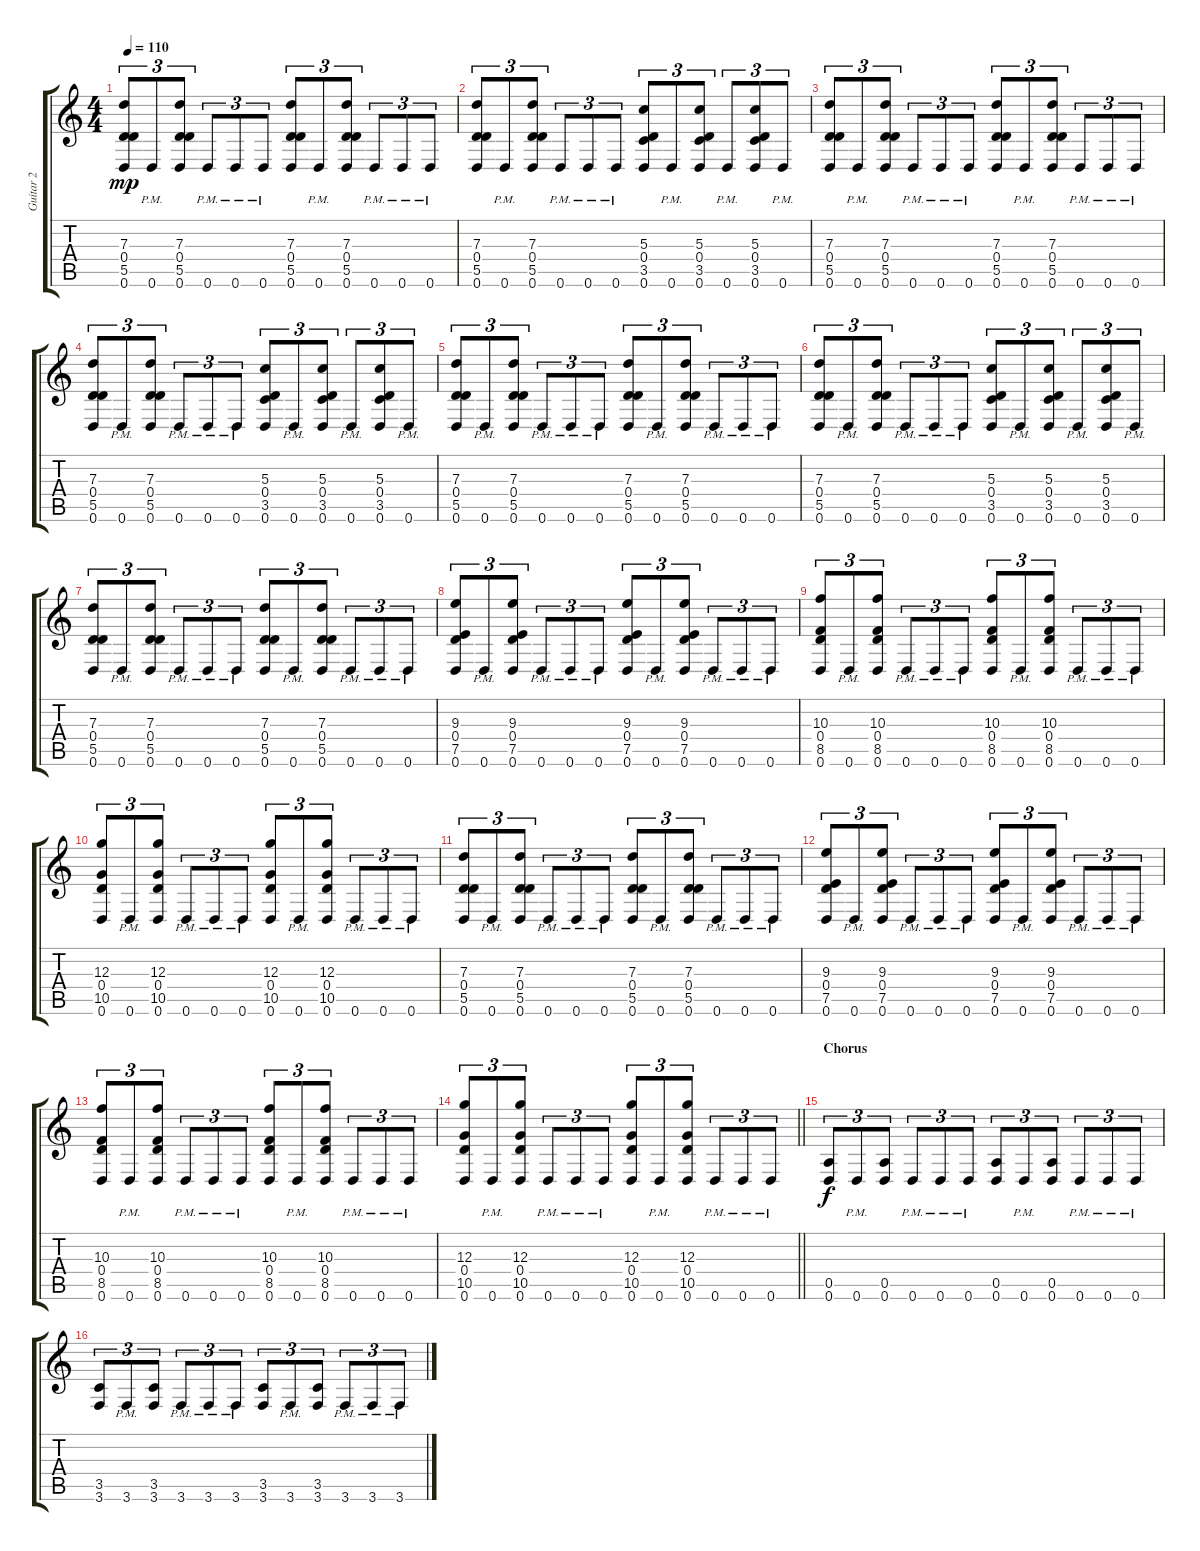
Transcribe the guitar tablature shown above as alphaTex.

\track ("Guitar 2" "Guitar 2") {instrument distortionguitar}
\staff {score tabs}
\tuning (E4 B3 G3 D3 A2 D2) {hide}
\ts (4 4)
\tempo 110
\clef g2
\ks c
(7.3 0.4 5.5 0.6).8{tu (3 2) dy mp} 0.6{pm}.8{tu (3 2)} (7.3 0.4 5.5 0.6).8{tu (3 2)} 0.6{pm}.8{tu (3 2)} 0.6{pm}.8{tu (3 2)} 0.6{pm}.8{tu (3 2)} (7.3 0.4 5.5 0.6).8{tu (3 2)} 0.6{pm}.8{tu (3 2)} (7.3 0.4 5.5 0.6).8{tu (3 2)} 0.6{pm}.8{tu (3 2)} 0.6{pm}.8{tu (3 2)} 0.6{pm}.8{tu (3 2)} |
(7.3 0.4 5.5 0.6).8{tu (3 2)} 0.6{pm}.8{tu (3 2)} (7.3 0.4 5.5 0.6).8{tu (3 2)} 0.6{pm}.8{tu (3 2)} 0.6{pm}.8{tu (3 2)} 0.6{pm}.8{tu (3 2)} (5.3 0.4 3.5 0.6).8{tu (3 2)} 0.6{pm}.8{tu (3 2)} (5.3 0.4 3.5 0.6).8{tu (3 2)} 0.6{pm}.8{tu (3 2)} (5.3 0.4 3.5 0.6).8{tu (3 2)} 0.6{pm}.8{tu (3 2)} |
(7.3 0.4 5.5 0.6).8{tu (3 2)} 0.6{pm}.8{tu (3 2)} (7.3 0.4 5.5 0.6).8{tu (3 2)} 0.6{pm}.8{tu (3 2)} 0.6{pm}.8{tu (3 2)} 0.6{pm}.8{tu (3 2)} (7.3 0.4 5.5 0.6).8{tu (3 2)} 0.6{pm}.8{tu (3 2)} (7.3 0.4 5.5 0.6).8{tu (3 2)} 0.6{pm}.8{tu (3 2)} 0.6{pm}.8{tu (3 2)} 0.6{pm}.8{tu (3 2)} |
(7.3 0.4 5.5 0.6).8{tu (3 2)} 0.6{pm}.8{tu (3 2)} (7.3 0.4 5.5 0.6).8{tu (3 2)} 0.6{pm}.8{tu (3 2)} 0.6{pm}.8{tu (3 2)} 0.6{pm}.8{tu (3 2)} (5.3 0.4 3.5 0.6).8{tu (3 2)} 0.6{pm}.8{tu (3 2)} (5.3 0.4 3.5 0.6).8{tu (3 2)} 0.6{pm}.8{tu (3 2)} (5.3 0.4 3.5 0.6).8{tu (3 2)} 0.6{pm}.8{tu (3 2)} |
(7.3 0.4 5.5 0.6).8{tu (3 2)} 0.6{pm}.8{tu (3 2)} (7.3 0.4 5.5 0.6).8{tu (3 2)} 0.6{pm}.8{tu (3 2)} 0.6{pm}.8{tu (3 2)} 0.6{pm}.8{tu (3 2)} (7.3 0.4 5.5 0.6).8{tu (3 2)} 0.6{pm}.8{tu (3 2)} (7.3 0.4 5.5 0.6).8{tu (3 2)} 0.6{pm}.8{tu (3 2)} 0.6{pm}.8{tu (3 2)} 0.6{pm}.8{tu (3 2)} |
(7.3 0.4 5.5 0.6).8{tu (3 2)} 0.6{pm}.8{tu (3 2)} (7.3 0.4 5.5 0.6).8{tu (3 2)} 0.6{pm}.8{tu (3 2)} 0.6{pm}.8{tu (3 2)} 0.6{pm}.8{tu (3 2)} (5.3 0.4 3.5 0.6).8{tu (3 2)} 0.6{pm}.8{tu (3 2)} (5.3 0.4 3.5 0.6).8{tu (3 2)} 0.6{pm}.8{tu (3 2)} (5.3 0.4 3.5 0.6).8{tu (3 2)} 0.6{pm}.8{tu (3 2)} |
(7.3 0.4 5.5 0.6).8{tu (3 2)} 0.6{pm}.8{tu (3 2)} (7.3 0.4 5.5 0.6).8{tu (3 2)} 0.6{pm}.8{tu (3 2)} 0.6{pm}.8{tu (3 2)} 0.6{pm}.8{tu (3 2)} (7.3 0.4 5.5 0.6).8{tu (3 2)} 0.6{pm}.8{tu (3 2)} (7.3 0.4 5.5 0.6).8{tu (3 2)} 0.6{pm}.8{tu (3 2)} 0.6{pm}.8{tu (3 2)} 0.6{pm}.8{tu (3 2)} |
(9.3 0.4 7.5 0.6).8{tu (3 2)} 0.6{pm}.8{tu (3 2)} (9.3 0.4 7.5 0.6).8{tu (3 2)} 0.6{pm}.8{tu (3 2)} 0.6{pm}.8{tu (3 2)} 0.6{pm}.8{tu (3 2)} (9.3 0.4 7.5 0.6).8{tu (3 2)} 0.6{pm}.8{tu (3 2)} (9.3 0.4 7.5 0.6).8{tu (3 2)} 0.6{pm}.8{tu (3 2)} 0.6{pm}.8{tu (3 2)} 0.6{pm}.8{tu (3 2)} |
(10.3 0.4 8.5 0.6).8{tu (3 2)} 0.6{pm}.8{tu (3 2)} (10.3 0.4 8.5 0.6).8{tu (3 2)} 0.6{pm}.8{tu (3 2)} 0.6{pm}.8{tu (3 2)} 0.6{pm}.8{tu (3 2)} (10.3 0.4 8.5 0.6).8{tu (3 2)} 0.6{pm}.8{tu (3 2)} (10.3 0.4 8.5 0.6).8{tu (3 2)} 0.6{pm}.8{tu (3 2)} 0.6{pm}.8{tu (3 2)} 0.6{pm}.8{tu (3 2)} |
(12.3 0.4 10.5 0.6).8{tu (3 2)} 0.6{pm}.8{tu (3 2)} (12.3 0.4 10.5 0.6).8{tu (3 2)} 0.6{pm}.8{tu (3 2)} 0.6{pm}.8{tu (3 2)} 0.6{pm}.8{tu (3 2)} (12.3 0.4 10.5 0.6).8{tu (3 2)} 0.6{pm}.8{tu (3 2)} (12.3 0.4 10.5 0.6).8{tu (3 2)} 0.6{pm}.8{tu (3 2)} 0.6{pm}.8{tu (3 2)} 0.6{pm}.8{tu (3 2)} |
(7.3 0.4 5.5 0.6).8{tu (3 2)} 0.6{pm}.8{tu (3 2)} (7.3 0.4 5.5 0.6).8{tu (3 2)} 0.6{pm}.8{tu (3 2)} 0.6{pm}.8{tu (3 2)} 0.6{pm}.8{tu (3 2)} (7.3 0.4 5.5 0.6).8{tu (3 2)} 0.6{pm}.8{tu (3 2)} (7.3 0.4 5.5 0.6).8{tu (3 2)} 0.6{pm}.8{tu (3 2)} 0.6{pm}.8{tu (3 2)} 0.6{pm}.8{tu (3 2)} |
(9.3 0.4 7.5 0.6).8{tu (3 2)} 0.6{pm}.8{tu (3 2)} (9.3 0.4 7.5 0.6).8{tu (3 2)} 0.6{pm}.8{tu (3 2)} 0.6{pm}.8{tu (3 2)} 0.6{pm}.8{tu (3 2)} (9.3 0.4 7.5 0.6).8{tu (3 2)} 0.6{pm}.8{tu (3 2)} (9.3 0.4 7.5 0.6).8{tu (3 2)} 0.6{pm}.8{tu (3 2)} 0.6{pm}.8{tu (3 2)} 0.6{pm}.8{tu (3 2)} |
(10.3 0.4 8.5 0.6).8{tu (3 2)} 0.6{pm}.8{tu (3 2)} (10.3 0.4 8.5 0.6).8{tu (3 2)} 0.6{pm}.8{tu (3 2)} 0.6{pm}.8{tu (3 2)} 0.6{pm}.8{tu (3 2)} (10.3 0.4 8.5 0.6).8{tu (3 2)} 0.6{pm}.8{tu (3 2)} (10.3 0.4 8.5 0.6).8{tu (3 2)} 0.6{pm}.8{tu (3 2)} 0.6{pm}.8{tu (3 2)} 0.6{pm}.8{tu (3 2)} |
\barLineRight lightlight
(12.3 0.4 10.5 0.6).8{tu (3 2)} 0.6{pm}.8{tu (3 2)} (12.3 0.4 10.5 0.6).8{tu (3 2)} 0.6{pm}.8{tu (3 2)} 0.6{pm}.8{tu (3 2)} 0.6{pm}.8{tu (3 2)} (12.3 0.4 10.5 0.6).8{tu (3 2)} 0.6{pm}.8{tu (3 2)} (12.3 0.4 10.5 0.6).8{tu (3 2)} 0.6{pm}.8{tu (3 2)} 0.6{pm}.8{tu (3 2)} 0.6{pm}.8{tu (3 2)} |
\section ("" "Chorus")
(0.5 0.6).8{tu (3 2) dy f instrument distortionguitar} 0.6{pm}.8{tu (3 2)} (0.5 0.6).8{tu (3 2)} 0.6{pm}.8{tu (3 2)} 0.6{pm}.8{tu (3 2)} 0.6{pm}.8{tu (3 2)} (0.5 0.6).8{tu (3 2)} 0.6{pm}.8{tu (3 2)} (0.5 0.6).8{tu (3 2)} 0.6{pm}.8{tu (3 2)} 0.6{pm}.8{tu (3 2)} 0.6{pm}.8{tu (3 2)} |
(3.5 3.6).8{tu (3 2)} 3.6{pm}.8{tu (3 2)} (3.5 3.6).8{tu (3 2)} 3.6{pm}.8{tu (3 2)} 3.6{pm}.8{tu (3 2)} 3.6{pm}.8{tu (3 2)} (3.5 3.6).8{tu (3 2)} 3.6{pm}.8{tu (3 2)} (3.5 3.6).8{tu (3 2)} 3.6{pm}.8{tu (3 2)} 3.6{pm}.8{tu (3 2)} 3.6{pm}.8{tu (3 2)}
